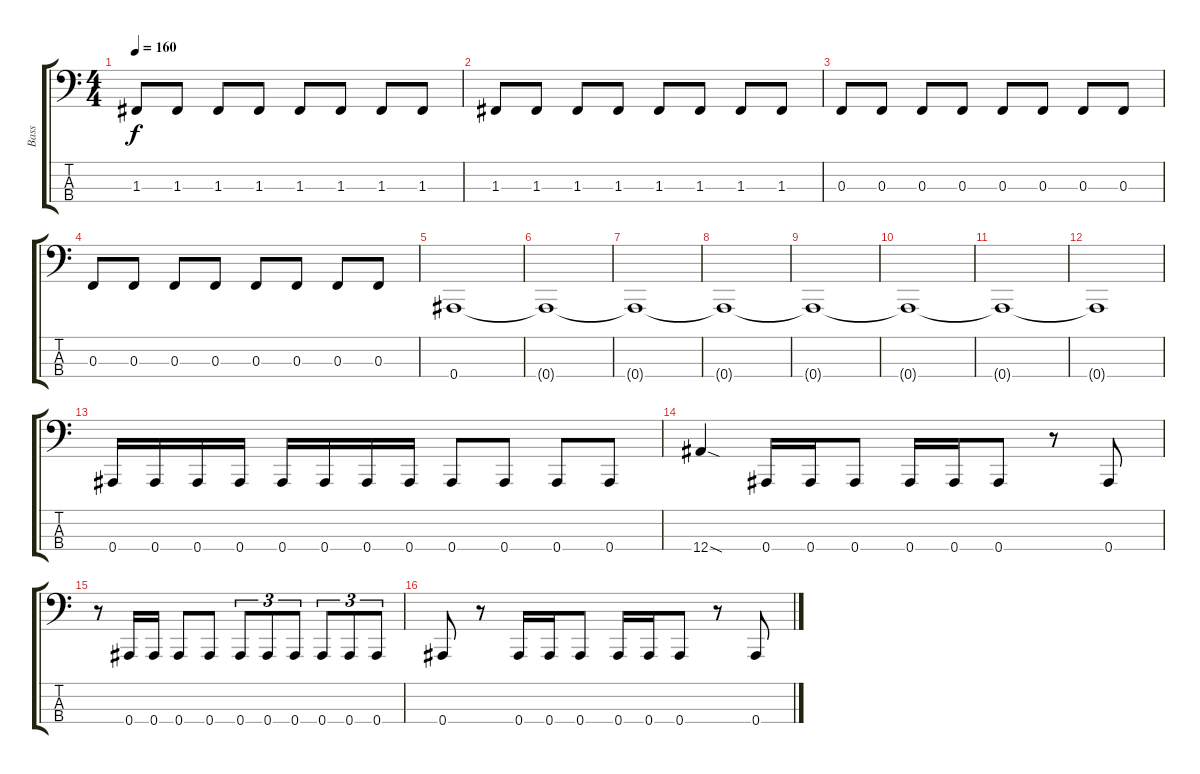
\track ("Bass" "Bass") {instrument electricbassfinger}
\staff {score tabs}
\tuning (Eb2 Bb1 F1 Bb0) {hide}
\ts (4 4)
\tempo 160
\clef f4
\ks c
1.3.8{dy f} 1.3.8 1.3.8 1.3.8 1.3.8 1.3.8 1.3.8 1.3.8 |
1.3.8 1.3.8 1.3.8 1.3.8 1.3.8 1.3.8 1.3.8 1.3.8 |
0.3.8 0.3.8 0.3.8 0.3.8 0.3.8 0.3.8 0.3.8 0.3.8 |
0.3.8 0.3.8 0.3.8 0.3.8 0.3.8 0.3.8 0.3.8 0.3.8 |
0.4.1 |
0.4{t}.1 |
0.4{t}.1 |
0.4{t}.1 |
0.4{t}.1 |
0.4{t}.1 |
0.4{t}.1 |
0.4{t}.1 |
0.4.16 0.4.16 0.4.16 0.4.16 0.4.16 0.4.16 0.4.16 0.4.16 0.4.8 0.4.8 0.4.8 0.4.8 |
12.4{sod}.4 0.4.16 0.4.16 0.4.8 0.4.16 0.4.16 0.4.8 r.8 0.4.8 |
r.8 0.4.16 0.4.16 0.4.8 0.4.8 0.4.8{tu (3 2)} 0.4.8{tu (3 2)} 0.4.8{tu (3 2)} 0.4.8{tu (3 2)} 0.4.8{tu (3 2)} 0.4.8{tu (3 2)} |
0.4.8 r.8 0.4.16 0.4.16 0.4.8 0.4.16 0.4.16 0.4.8 r.8 0.4.8
